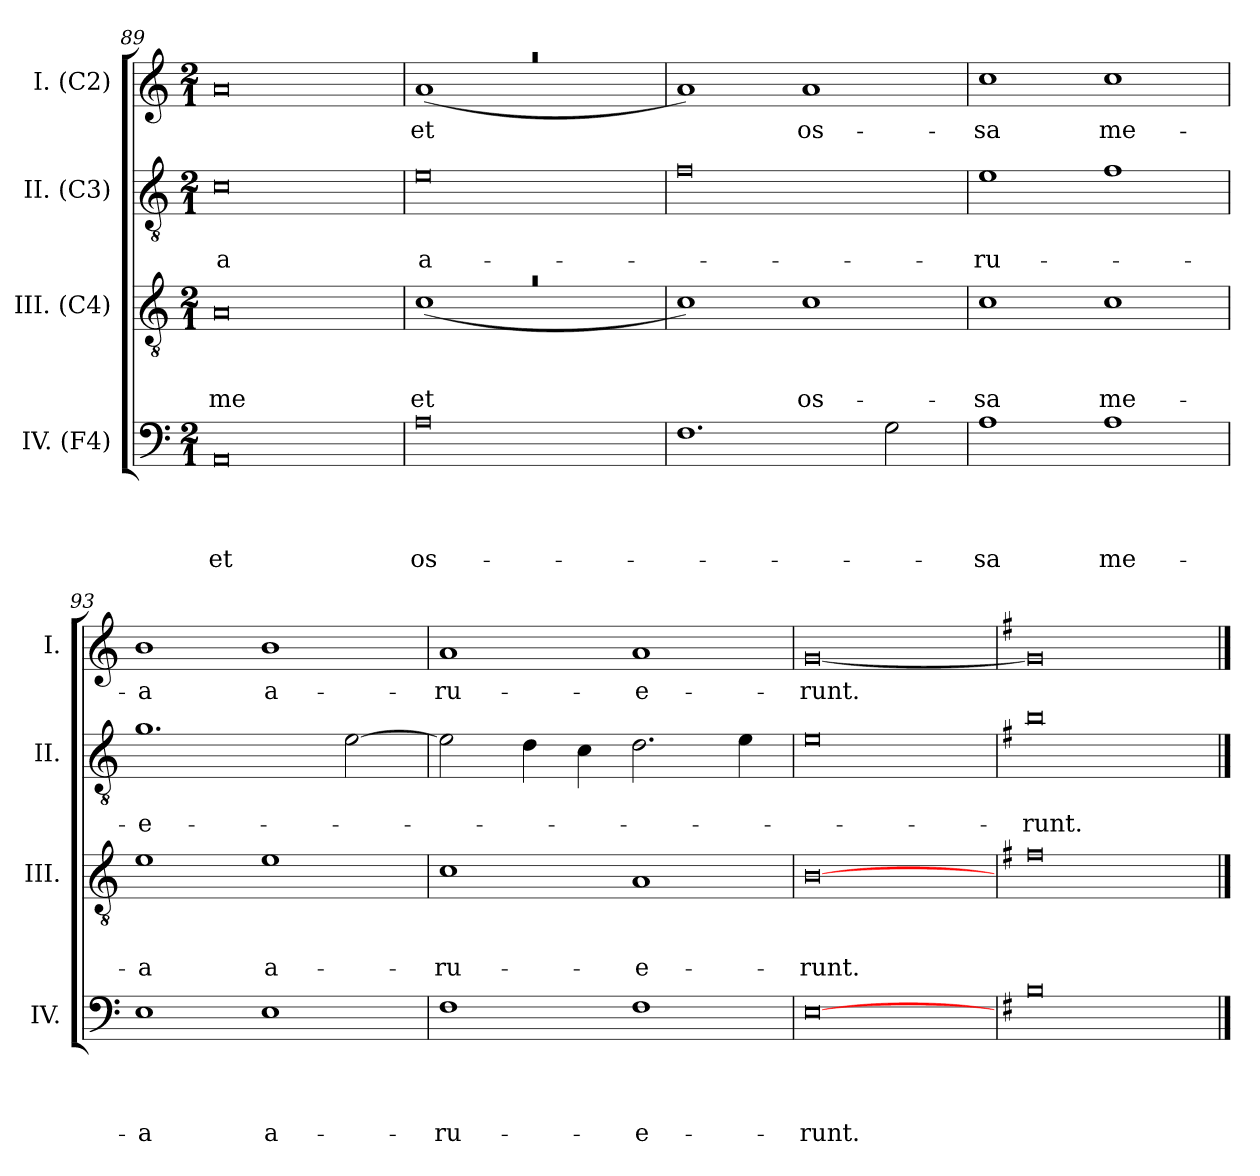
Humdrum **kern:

**kern	**text	**text	**text	**text	**kern	**text	**text	**text	**kern	**text	**text	**kern	**text
*part4	*part4	*part4	*part4	*part4	*part3	*part3	*part3	*part3	*part2	*part2	*part2	*part1	*part1
*staff4	*staff4	*staff4	*staff4	*staff4	*staff3	*staff3	*staff3	*staff3	*staff2	*staff2	*staff2	*staff1	*staff1
*I"IV. (F4)	*	*	*	*	*I"III. (C4)	*	*	*	*I"II. (C3)	*	*	*I"I. (C2)	*
*I'IV.	*	*	*	*	*I'III.	*	*	*	*I'II.	*	*	*I'I.	*
*clefF4	*	*	*	*	*clefGv2	*	*	*	*clefGv2	*	*	*clefG2	*
*k[]	*	*	*	*	*k[]	*	*	*	*k[]	*	*	*k[]	*
*C:	*	*	*	*	*C:	*	*	*	*C:	*	*	*C:	*
*M2/1	*	*	*	*	*M2/1	*	*	*	*M2/1	*	*	*M2/1	*
=89	=89	=89	=89	=89	=89	=89	=89	=89	=89	=89	=89	=89	=89
!	!	!	!	!LO:LY:b:rj	!	!	!	!LO:LY:b:rj	!	!	!LO:LY:b:rj	!	!
0AA	.	.	.	et	0A	.	.	me	0c	.	-a	0a	.
=90	=90	=90	=90	=90	=90	=90	=90	=90	=90	=90	=90	=90	=90
!	!	!	!	!LO:LY:b	!LO:N:vis=1	!	!	!LO:LY:b	!	!	!LO:LY:b:rj	!LO:N:vis=1	!LO:LY:b
*	*	*	*	*	*^	*	*	*	*	*	*	*^	*
0A	.	.	.	os-	0ra	(>1c	.	.	et	0e	.	a-	0raa	(<1a	et
.	.	.	.	.	.	1ryy	.	.	.	.	.	.	.	1ryy	.
*	*	*	*	*	*v	*v	*	*	*	*	*	*	*v	*v	*
=91	=91	=91	=91	=91	=91	=91	=91	=91	=91	=91	=91	=91	=91
1.F	.	.	.	.	1c)	.	.	.	0f	.	.	1a)	.
!	!	!	!	!	!	!	!	!LO:LY:b	!	!	!	!	!LO:LY:b
.	.	.	.	.	1c	.	.	os-	.	.	.	1a	os-
2G\	.	.	.	.	.	.	.	.	.	.	.	.	.
!!LO:LB:g=z
=92	=92	=92	=92	=92	=92	=92	=92	=92	=92	=92	=92	=92	=92
!	!	!	!	!LO:LY:b:rj	!	!	!	!LO:LY:b	!	!	!LO:LY:b	!	!LO:LY:b
1A	.	.	.	-sa	1c	.	.	-sa	1e	.	-ru-	1cc	-sa
!	!	!	!	!LO:LY:b	!	!	!	!LO:LY:b	!	!	!	!	!LO:LY:b
1A	.	.	.	me-	1c	.	.	me-	1f	.	.	1cc	me-
=93	=93	=93	=93	=93	=93	=93	=93	=93	=93	=93	=93	=93	=93
!	!	!	!	!LO:LY:b:rj	!	!	!	!LO:LY:b:rj	!	!	!LO:LY:b:rj	!	!LO:LY:b:rj
1E	.	.	.	-a	1e	.	.	-a	1.g	.	-e-	1b	-a
!	!	!	!	!LO:LY:b:rj	!	!	!	!LO:LY:b:rj	!	!	!	!	!LO:LY:b:rj
1E	.	.	.	a-	1e	.	.	a-	.	.	.	1b	a-
.	.	.	.	.	.	.	.	.	[>2e\	.	.	.	.
=94	=94	=94	=94	=94	=94	=94	=94	=94	=94	=94	=94	=94	=94
!	!	!	!	!LO:LY:b	!	!	!	!LO:LY:b	!	!	!	!	!LO:LY:b
1F	.	.	.	-ru-	1c	.	.	-ru-	2e\]	.	.	1a	-ru-
.	.	.	.	.	.	.	.	.	4d\	.	.	.	.
.	.	.	.	.	.	.	.	.	4c\	.	.	.	.
!	!	!	!	!LO:LY:b:rj	!	!	!	!LO:LY:b:rj	!	!	!	!	!LO:LY:b:rj
1F	.	.	.	-e-	1A	.	.	-e-	2.d\	.	.	1a	-e-
.	.	.	.	.	.	.	.	.	4e\	.	.	.	.
=95	=95	=95	=95	=95	=95	=95	=95	=95	=95	=95	=95	=95	=95
!	!	!	!	!LO:LY:b	!	!	!	!LO:LY:b	!	!	!	!	!LO:LY:b
[>0E	.	.	.	-runt.	[>0B	.	.	-runt.	0e	.	.	[<0g	-runt.
=96	=96	=96	=96	=96	=96	=96	=96	=96	=96	=96	=96	=96	=96
*k[f#]	*	*	*	*	*k[f#]	*	*	*	*k[f#]	*	*	*k[f#]	*
*G:	*	*	*	*	*G:	*	*	*	*G:	*	*	*G:	*
!	!	!	!	!	!	!	!	!	!	!	!LO:LY:b	!	!
0B	.	.	.	.	0f#	.	.	.	0b	.	-runt.	0g]	.
==	==	==	==	==	==	==	==	==	==	==	==	==	==
*-	*-	*-	*-	*-	*-	*-	*-	*-	*-	*-	*-	*-	*-
